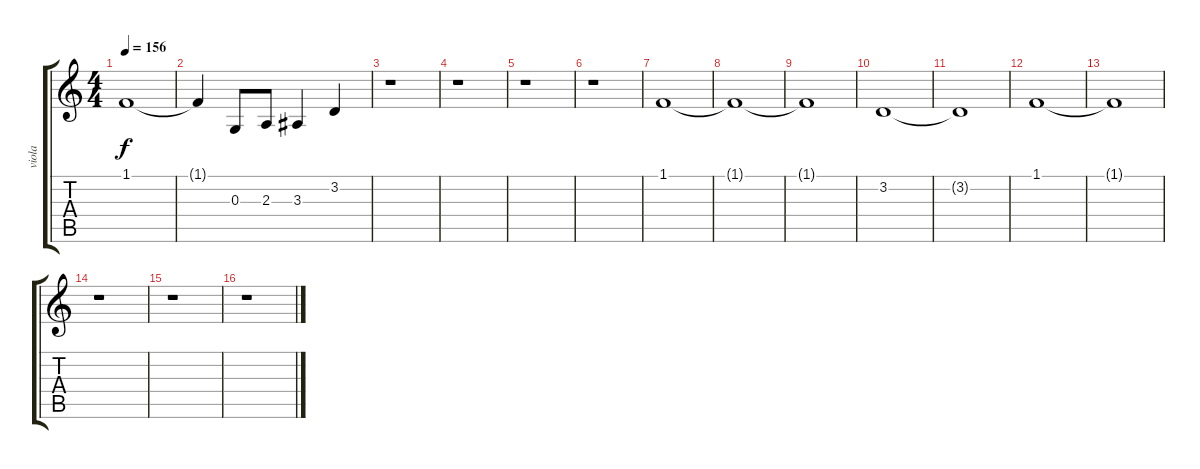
\track ("viola" "viola") {instrument viola}
\staff {score tabs}
\tuning (E4 B3 G3 D3 A2 E2) {hide}
\ts (4 4)
\tempo 156
\clef g2
\ks c
1.1{t}.1{dy f} |
1.1{t}.4 0.3.8 2.3.8 3.3.4 3.2.4 |
r.1 |
r.1 |
r.1 |
r.1 |
1.1.1 |
1.1{t}.1 |
1.1{t}.1 |
3.2.1 |
3.2{t}.1 |
1.1.1 |
1.1{t}.1 |
r.1 |
r.1 |
r.1
